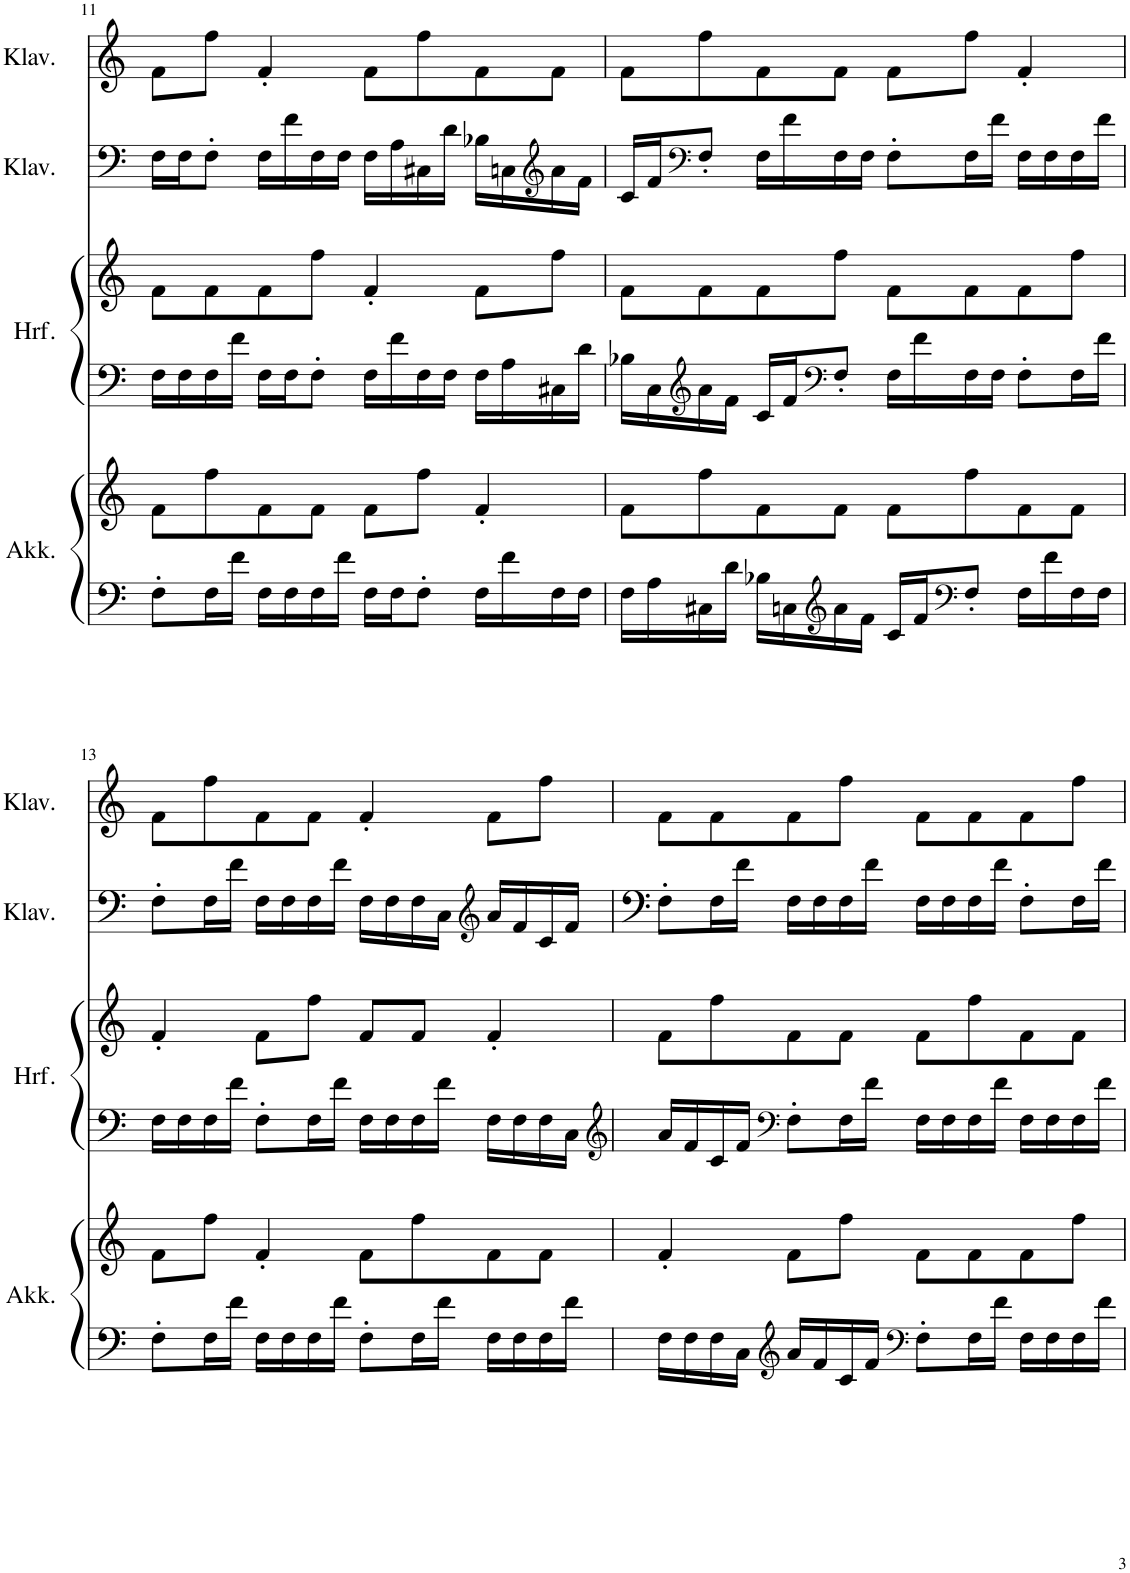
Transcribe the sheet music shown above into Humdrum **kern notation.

**kern	**kern	**kern	**kern	**kern	**kern
*part4	*part4	*part3	*part3	*part2	*part1
*staff6	*staff5	*staff4	*staff3	*staff2	*staff1
*I"Akkordeon	*	*I"Harfe	*	*I"Klavier	*I"Klavier
*I'Akk.	*	*I'Hrf.	*	*I'Klav.	*I'Klav.
!!LO:PB:g=z
*clefF4	*clefG2	*clefF4	*clefG2	*clefF4	*clefG2
*k[]	*k[]	*k[]	*k[]	*k[]	*k[]
*M4/4	*M4/4	*M4/4	*M4/4	*M4/4	*M4/4
=11	=11	=11	=11	=11	=11
8F'\L	8f\L	16F\LL	8f\L	16F\LL	8f\L
.	.	16F\	.	16F\J	.
16F\L	8ff\	16F\	8f\	8F'\J	8ff\J
16f\JJ	.	16f\JJ	.	.	.
16F\LL	8f\	16F\LL	8f\	16F\LL	4f'/
16F\	.	16F\J	.	16f\	.
16F\	8f\J	8F'\J	8ff\J	16F\	.
16f\JJ	.	.	.	16F\JJ	.
16F\LL	8f\L	16F\LL	4f'/	16F\LL	8f\L
16F\J	.	16f\	.	16A\	.
8F'\J	8ff\J	16F\	.	16C#X\	8ff\
.	.	16F\JJ	.	16d\JJ	.
16F\LL	4f'/	16F\LL	8f\L	16B-X\LL	8f\
16f\	.	16A\	.	16Cn\	.
*	*	*	*	*clefG2	*
16F\	.	16C#X\	8ff\J	16a\	8f\J
16F\JJ	.	16d\JJ	.	16f\JJ	.
=12	=12	=12	=12	=12	=12
16F\LL	8f\L	16B-X\LL	8f\L	16c/LL	8f\L
16A\	.	16C\	.	16f/J	.
*	*	*clefG2	*	*clefF4	*
16C#X\	8ff\	16a\	8f\	8F'/J	8ff\
16d\JJ	.	16f\JJ	.	.	.
16B-X\LL	8f\	16c/LL	8f\	16F\LL	8f\
16Cn\	.	16f/J	.	16f\	.
*clefG2	*	*clefF4	*	*	*
16a\	8f\J	8F'/J	8ff\J	16F\	8f\J
16f\JJ	.	.	.	16F\JJ	.
16c/LL	8f\L	16F\LL	8f\L	8F'\L	8f\L
16f/J	.	16f\	.	.	.
*clefF4	*	*	*	*	*
8F'/J	8ff\	16F\	8f\	16F\L	8ff\J
.	.	16F\JJ	.	16f\JJ	.
16F\LL	8f\	8F'\L	8f\	16F\LL	4f'/
16f\	.	.	.	16F\	.
16F\	8f\J	16F\L	8ff\J	16F\	.
16F\JJ	.	16f\JJ	.	16f\JJ	.
!!LO:LB:g=z
=13	=13	=13	=13	=13	=13
8F'\L	8f\L	16F\LL	4f'/	8F'\L	8f\L
.	.	16F\	.	.	.
16F\L	8ff\J	16F\	.	16F\L	8ff\
16f\JJ	.	16f\JJ	.	16f\JJ	.
16F\LL	4f'/	8F'\L	8f\L	16F\LL	8f\
16F\	.	.	.	16F\	.
16F\	.	16F\L	8ff\J	16F\	8f\J
16f\JJ	.	16f\JJ	.	16f\JJ	.
8F'\L	8f\L	16F\LL	8f/L	16F\LL	4f'/
.	.	16F\	.	16F\	.
16F\L	8ff\	16F\	8f/J	16F\	.
16f\JJ	.	16f\JJ	.	16C\JJ	.
*	*	*	*	*clefG2	*
16F\LL	8f\	16F\LL	4f'/	16a/LL	8f\L
16F\	.	16F\	.	16f/	.
16F\	8f\J	16F\	.	16c/	8ff\J
16f\JJ	.	16C\JJ	.	16f/JJ	.
=14	=14	=14	=14	=14	=14
*	*	*clefG2	*	*	*
16F\LL	4f'/	16a/LL	8f\L	8F'\L	8f\L
16F\	.	16f/	.	.	.
16F\	.	16c/	8ff\	16F\L	8f\
16C\JJ	.	16f/JJ	.	16f\JJ	.
*clefG2	*	*clefF4	*	*	*
16a/LL	8f\L	8F'\L	8f\	16F\LL	8f\
16f/	.	.	.	16F\	.
16c/	8ff\J	16F\L	8f\J	16F\	8ff\J
16f/JJ	.	16f\JJ	.	16f\JJ	.
*clefF4	*	*	*	*	*
8F'\L	8f\L	16F\LL	8f\L	16F\LL	8f\L
.	.	16F\	.	16F\	.
16F\L	8f\	16F\	8ff\	16F\	8f\
16f\JJ	.	16f\JJ	.	16f\JJ	.
16F\LL	8f\	16F\LL	8f\	8F'\L	8f\
16F\	.	16F\	.	.	.
16F\	8ff\J	16F\	8f\J	16F\L	8ff\J
16f\JJ	.	16f\JJ	.	16f\JJ	.
=	=	=	=	=	=
*-	*-	*-	*-	*-	*-
